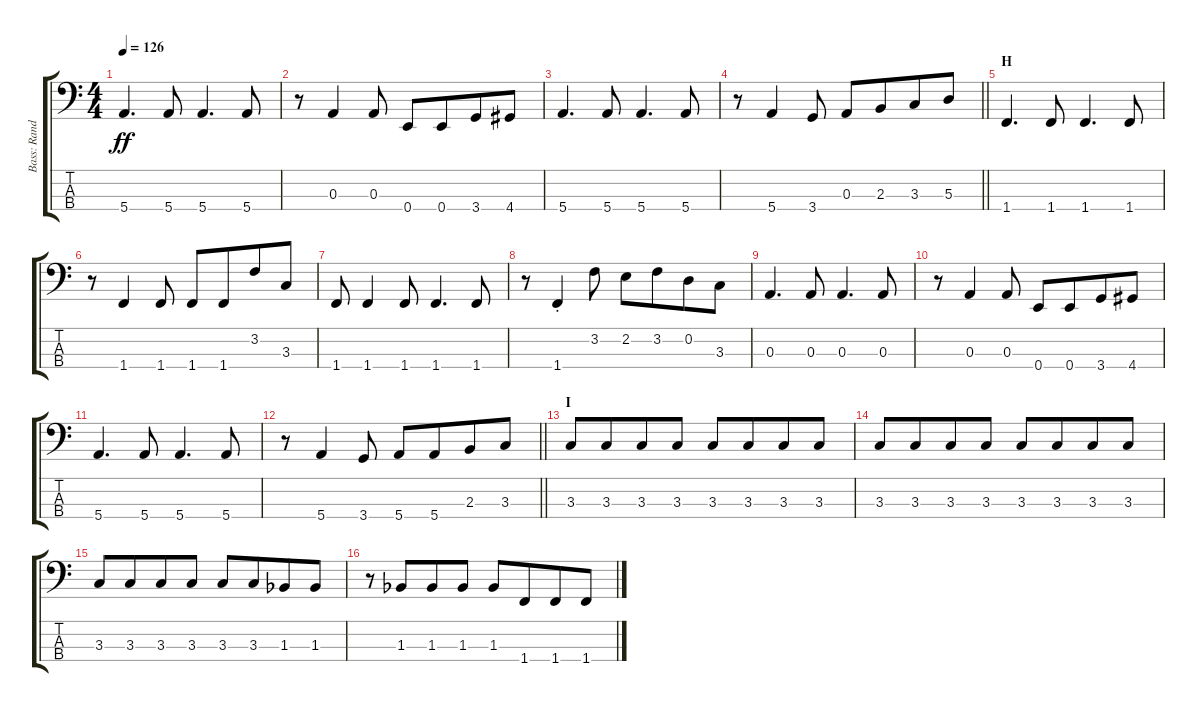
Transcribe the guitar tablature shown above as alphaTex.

\track ("Bass: Randy" "Bass: Rand") {instrument electricbassfinger}
\staff {score tabs}
\tuning (G2 D2 A1 E1) {hide}
\ts (4 4)
\tempo 126
\clef f4
\ks c
5.4.4{d dy ff} 5.4.8 5.4.4{d} 5.4.8 |
r.8 0.3.4 0.3.8 0.4.8 0.4.8{beam merge} 3.4.8 4.4.8 |
5.4.4{d} 5.4.8 5.4.4{d} 5.4.8 |
\barLineRight lightlight
r.8 5.4.4 3.4.8 0.3.8 2.3.8{beam merge} 3.3.8 5.3.8 |
\section ("" "H")
1.4.4{d} 1.4.8 1.4.4{d} 1.4.8 |
r.8 1.4.4 1.4.8 1.4.8 1.4.8{beam merge} 3.2.8 3.3.8 |
1.4.8 1.4.4 1.4.8 1.4.4{d} 1.4.8 |
r.8 1.4{st}.4 3.2.8 2.2.8 3.2.8{beam merge} 0.2.8 3.3.8 |
0.3.4{d} 0.3.8 0.3.4{d} 0.3.8 |
r.8 0.3.4 0.3.8 0.4.8 0.4.8{beam merge} 3.4.8 4.4.8 |
5.4.4{d} 5.4.8 5.4.4{d} 5.4.8 |
\barLineRight lightlight
r.8 5.4.4 3.4.8 5.4.8 5.4.8{beam merge} 2.3.8 3.3.8 |
\section ("" "I")
3.3.8 3.3.8{beam merge} 3.3.8 3.3.8 3.3.8 3.3.8{beam merge} 3.3.8 3.3.8 |
3.3.8 3.3.8{beam merge} 3.3.8 3.3.8 3.3.8 3.3.8{beam merge} 3.3.8 3.3.8 |
3.3.8 3.3.8{beam merge} 3.3.8 3.3.8 3.3.8 3.3.8{beam merge} 1.3{acc b}.8 1.3{acc b}.8 |
r.8 1.3{acc b}.8{beam merge} 1.3{acc b}.8 1.3{acc b}.8 1.3{acc b}.8{beam merge} 1.4.8{beam merge} 1.4.8{beam merge} 1.4.8
